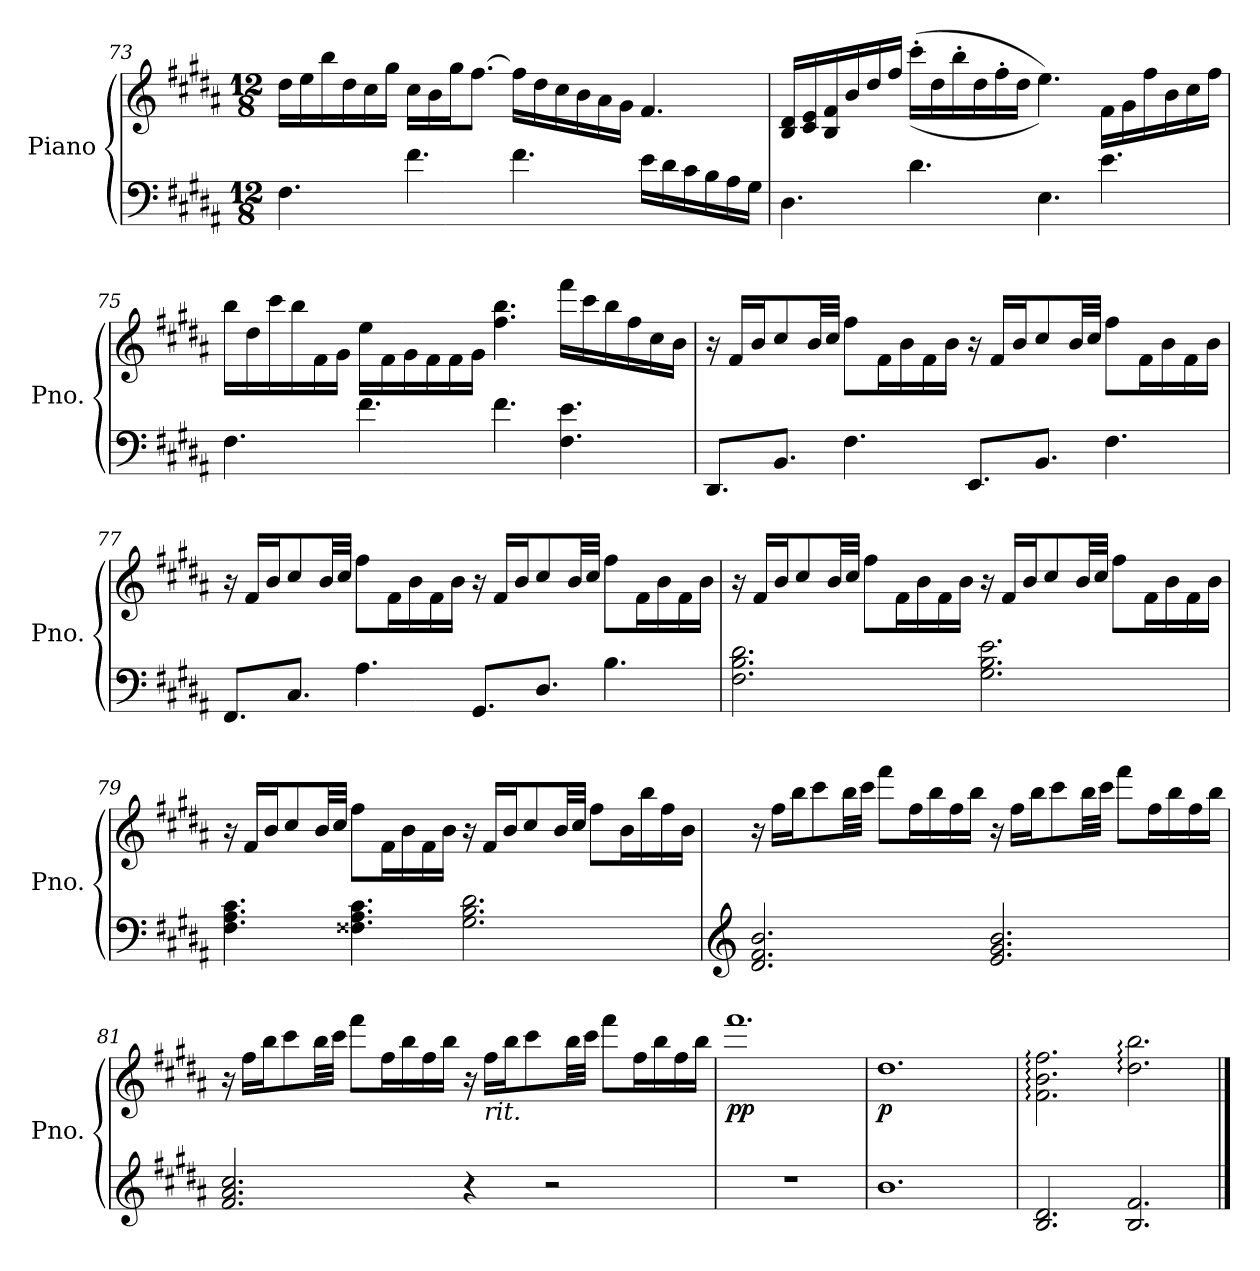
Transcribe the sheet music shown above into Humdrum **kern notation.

**kern	**kern	**dynam
*part1	*part1	*part1
*staff2	*staff1	*staff1/2
*I"Piano	*	*
*I'Pno.	*	*
*clefF4	*clefG2	*
*k[f#c#g#d#a#]	*k[f#c#g#d#a#]	*
*M12/8	*M12/8	*
=73	=73	=73
4.F#\	16dd#\LL	.
.	16ee\	.
.	16bb\	.
.	16dd#\	.
.	16cc#\	.
.	16gg#\JJ	.
4.f#\	16cc#\LL	.
.	16b\	.
.	16gg#\J	.
.	[8.ff#\J	.
4.f#\	16ff#\LL]	.
.	16dd#\	.
.	16cc#\	.
.	16b\	.
.	16a#\	.
.	16g#\JJ	.
16e\LL	4.f#/	.
16d#\	.	.
16c#\	.	.
16B\	.	.
16A#\	.	.
16G#\JJ	.	.
!!LO:LB:g=z
=74	=74	=74
4.D#\	16B/ 16d#/LL	.
.	16c#/ 16e/	.
.	16B/ 16f#/	.
.	16b/	.
.	16dd#/	.
.	16ff#/JJ	.
4.d#\	((16ccc#'\LL	.
.	16dd#\	.
.	16bb'\	.
.	16dd#\	.
.	16ff#'\	.
.	16dd#\JJ	.
4.E\	4.ee\))	.
4.e\	16f#\LL	.
.	16g#\	.
.	16ff#\	.
.	16b\	.
.	16cc#\	.
.	16ff#\JJ	.
=75	=75	=75
4.F#\	16bb\LL	.
.	16dd#\	.
.	16ccc#\	.
.	16bb\	.
.	16f#\	.
.	16g#\JJ	.
4.f#\	16ee\LL	.
.	16f#\	.
.	16g#\	.
.	16f#\	.
.	16f#\	.
.	16g#\JJ	.
4.f#\	4.ff#\ 4.bb\	.
4.F#\ 4.e\	16fff#\LL	.
.	16ccc#\	.
.	16bb\	.
.	16ff#\	.
.	16cc#\	.
.	16b\JJ	.
!!LO:PB:g=z
=76	=76	=76
8.DD#/L	16r	.
.	16f#/LL	.
.	16b/J	.
8.BB/J	8cc#/	.
.	32b/LL	.
.	32cc#/JJJ	.
4.F#\	8ff#\L	.
.	16f#\L	.
.	16b\	.
.	16f#\	.
.	16b\JJ	.
8.EE/L	16r	.
.	16f#/LL	.
.	16b/J	.
8.BB/J	8cc#/	.
.	32b/LL	.
.	32cc#/JJJ	.
4.F#\	8ff#\L	.
.	16f#\L	.
.	16b\	.
.	16f#\	.
.	16b\JJ	.
=77	=77	=77
8.FF#/L	16r	.
.	16f#/LL	.
.	16b/J	.
8.C#/J	8cc#/	.
.	32b/LL	.
.	32cc#/JJJ	.
4.A#\	8ff#\L	.
.	16f#\L	.
.	16b\	.
.	16f#\	.
.	16b\JJ	.
8.GG#/L	16r	.
.	16f#/LL	.
.	16b/J	.
8.D#/J	8cc#/	.
.	32b/LL	.
.	32cc#/JJJ	.
4.B\	8ff#\L	.
.	16f#\L	.
.	16b\	.
.	16f#\	.
.	16b\JJ	.
!!LO:LB:g=z
=78	=78	=78
2.F#\ 2.B\ 2.d#\	16r	.
.	16f#/LL	.
.	16b/J	.
.	8cc#/	.
.	32b/LL	.
.	32cc#/JJJ	.
.	8ff#\L	.
.	16f#\L	.
.	16b\	.
.	16f#\	.
.	16b\JJ	.
2.G#\ 2.B\ 2.e\	16r	.
.	16f#/LL	.
.	16b/J	.
.	8cc#/	.
.	32b/LL	.
.	32cc#/JJJ	.
.	8ff#\L	.
.	16f#\L	.
.	16b\	.
.	16f#\	.
.	16b\JJ	.
=79	=79	=79
4.F#\ 4.A#\ 4.c#\	16r	.
.	16f#/LL	.
.	16b/J	.
.	8cc#/	.
.	32b/LL	.
.	32cc#/JJJ	.
4.F##X\ 4.A#\ 4.c#\	8ff#\L	.
.	16f#\L	.
.	16b\	.
.	16f#\	.
.	16b\JJ	.
2.G#\ 2.B\ 2.d#\	16r	.
.	16f#/LL	.
.	16b/J	.
.	8cc#/	.
.	32b/LL	.
.	32cc#/JJJ	.
.	8ff#\L	.
.	16b\L	.
.	16bb\	.
.	16ff#\	.
.	16b\JJ	.
!!LO:LB:g=z
=80	=80	=80
*clefG2	*	*
2.d#/ 2.f#/ 2.b/	16r	.
.	16ff#\LL	.
.	16bb\J	.
.	8ccc#\	.
.	32bb\LL	.
.	32ccc#\JJJ	.
.	8fff#\L	.
.	16ff#\L	.
.	16bb\	.
.	16ff#\	.
.	16bb\JJ	.
2.e/ 2.g#/ 2.b/	16r	.
.	16ff#\LL	.
.	16bb\J	.
.	8ccc#\	.
.	32bb\LL	.
.	32ccc#\JJJ	.
.	8fff#\L	.
.	16ff#\L	.
.	16bb\	.
.	16ff#\	.
.	16bb\JJ	.
=81	=81	=81
2.f#/ 2.a#/ 2.cc#/	16r	.
.	16ff#\LL	.
.	16bb\J	.
.	8ccc#\	.
.	32bb\LL	.
.	32ccc#\JJJ	.
.	8fff#\L	.
.	16ff#\L	.
.	16bb\	.
.	16ff#\	.
.	16bb\JJ	.
4r	16r	.
!	!LO:TX:b:i:t=rit.	!
.	16ff#\LL	.
.	16bb\J	.
.	8ccc#\	.
2r	.	.
.	32bb\LL	.
.	32ccc#\JJJ	.
.	8fff#\L	.
.	16ff#\L	.
.	16bb\	.
.	16ff#\	.
.	16bb\JJ	.
!!LO:LB:g=z
=82	=82	=82
!	!	!LO:DY:b
1.r	1.fff#	pp
=83	=83	=83
!	!	!LO:DY:b
1.b	1.dd#	p
=84	=84	=84
2.B/ 2.d#/	2.f#\: 2.b\: 2.ff#\:	.
2.B/ 2.f#/	2.dd#\: 2.bb\:	.
==	==	==
*-	*-	*-
